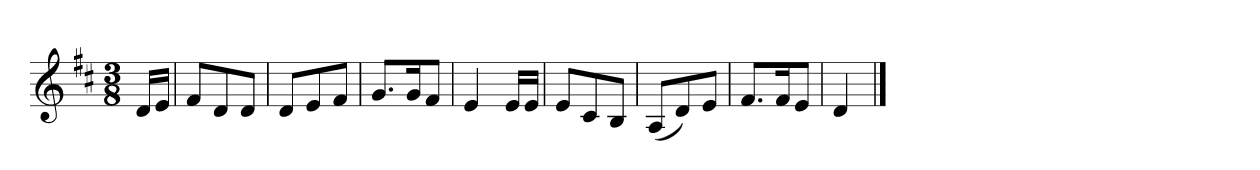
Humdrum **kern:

**kern
*part1
*staff1
*k[f#c#]
*M3/8
*MM120
=
16dLL
16eJJ
=1
8f#L
8d
8dJ
=2
8dL
8e
8f#J
=3
8.gL
16gK
8f#J
=4
4e
16eLL
16eJJ
=5
8eL
8c#
8BJ
=6
(8AL
8d)
8eJ
=7
8.f#L
16f#K
8eJ
=8
4d
==
*-
